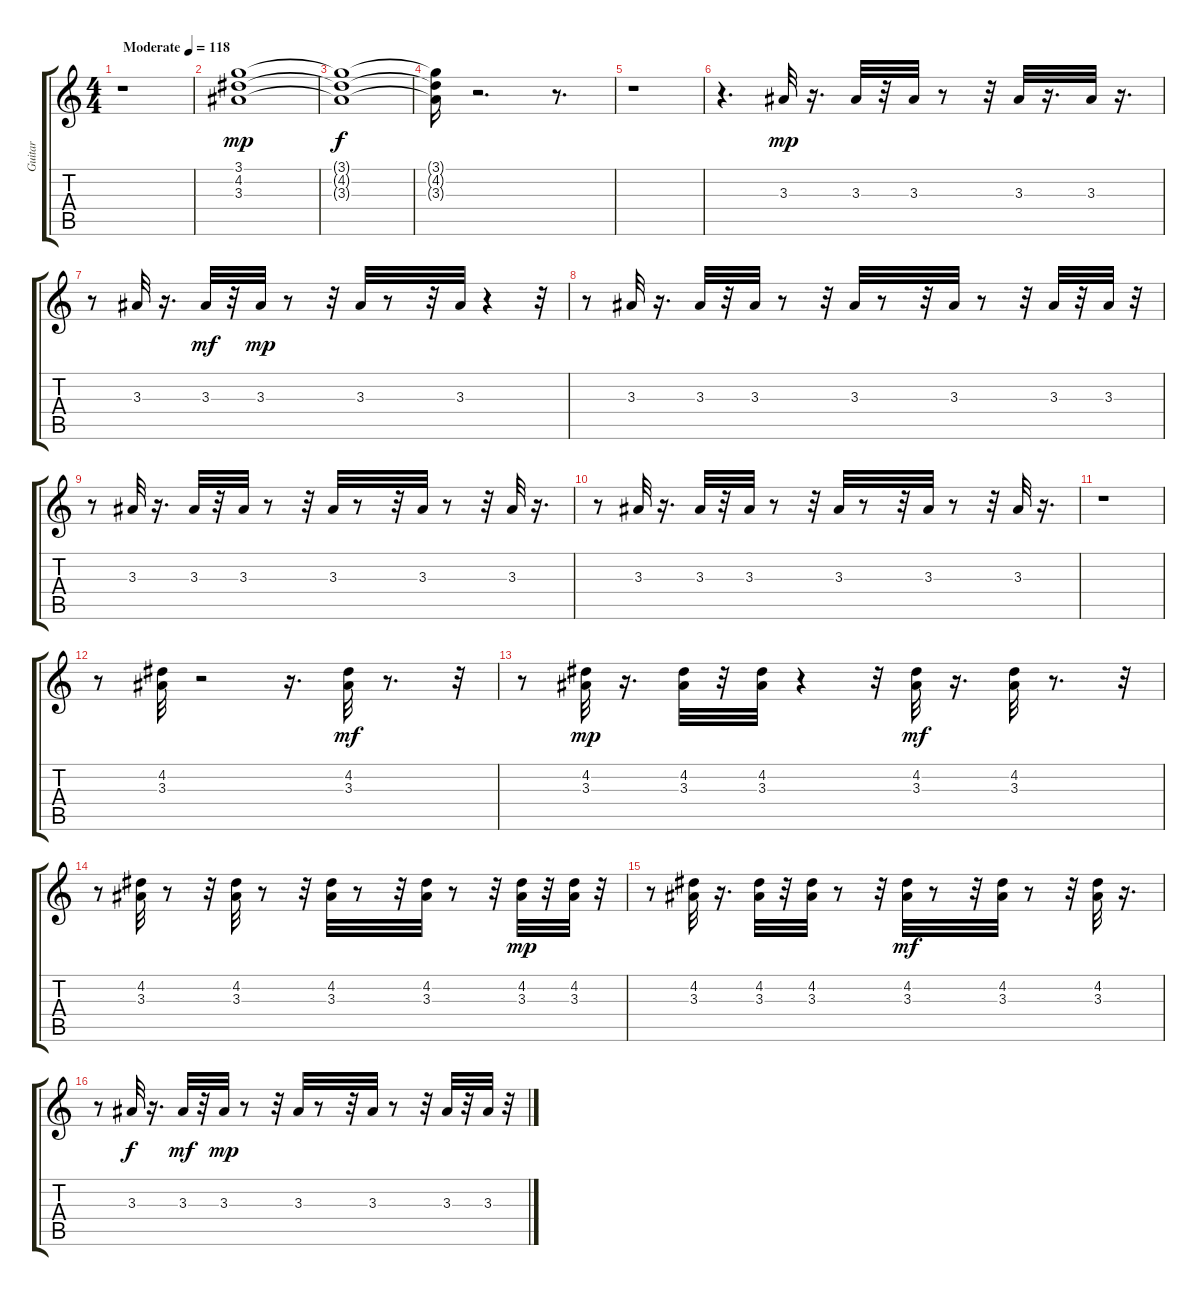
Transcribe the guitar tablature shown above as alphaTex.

\track ("Guitar" "Guitar") {instrument electricguitarclean}
\staff {score tabs}
\tuning (E4 B3 G3 D3 A2 E2) {hide}
\ts (4 4)
\tempo (118 "Moderate")
\clef g2
\ks c
r.1{dy mp instrument electricguitarclean} |
(3.1 4.2 3.3).1 |
(3.1{t} 4.2{t} 3.3{t}).1{dy f} |
(3.1{t} 4.2{t} 3.3{t}).16 r.2{d} r.8{d} |
r.1 |
r.4{d} 3.3.32{dy mp} r.16{d} 3.3.32 r.32 3.3.32 r.8 r.32 3.3.32 r.16{d} 3.3.32 r.16{d} |
r.8 3.3.32 r.16{d} 3.3.32{dy mf} r.32 3.3.32{dy mp} r.8 r.32 3.3.32 r.8 r.32 3.3.32 r.4 r.32 |
r.8 3.3.32 r.16{d} 3.3.32 r.32 3.3.32 r.8 r.32 3.3.32 r.8 r.32 3.3.32 r.8 r.32 3.3.32 r.32 3.3.32 r.32 |
r.8 3.3.32 r.16{d} 3.3.32 r.32 3.3.32 r.8 r.32 3.3.32 r.8 r.32 3.3.32 r.8 r.32 3.3.32 r.16{d} |
r.8 3.3.32 r.16{d} 3.3.32 r.32 3.3.32 r.8 r.32 3.3.32 r.8 r.32 3.3.32 r.8 r.32 3.3.32 r.16{d} |
r.1 |
r.8 (4.2 3.3).32 r.2 r.16{d} (4.2 3.3).32{dy mf} r.8{d} r.32 |
r.8 (4.2 3.3).32{dy mp} r.16{d} (4.2 3.3).32 r.32 (4.2 3.3).32 r.4 r.32 (4.2 3.3).32{dy mf} r.16{d} (4.2 3.3).32 r.8{d} r.32 |
r.8 (4.2 3.3).32 r.8 r.32 (4.2 3.3).32 r.8 r.32 (4.2 3.3).32 r.8 r.32 (4.2 3.3).32 r.8 r.32 (4.2 3.3).32{dy mp} r.32 (4.2 3.3).32 r.32 |
r.8 (4.2 3.3).32 r.16{d} (4.2 3.3).32 r.32 (4.2 3.3).32 r.8 r.32 (4.2 3.3).32{dy mf} r.8 r.32 (4.2 3.3).32 r.8 r.32 (4.2 3.3).32 r.16{d} |
r.8 3.3.32{dy f} r.16{d} 3.3.32{dy mf} r.32 3.3.32{dy mp} r.8 r.32 3.3.32 r.8 r.32 3.3.32 r.8 r.32 3.3.32 r.32 3.3.32 r.32
